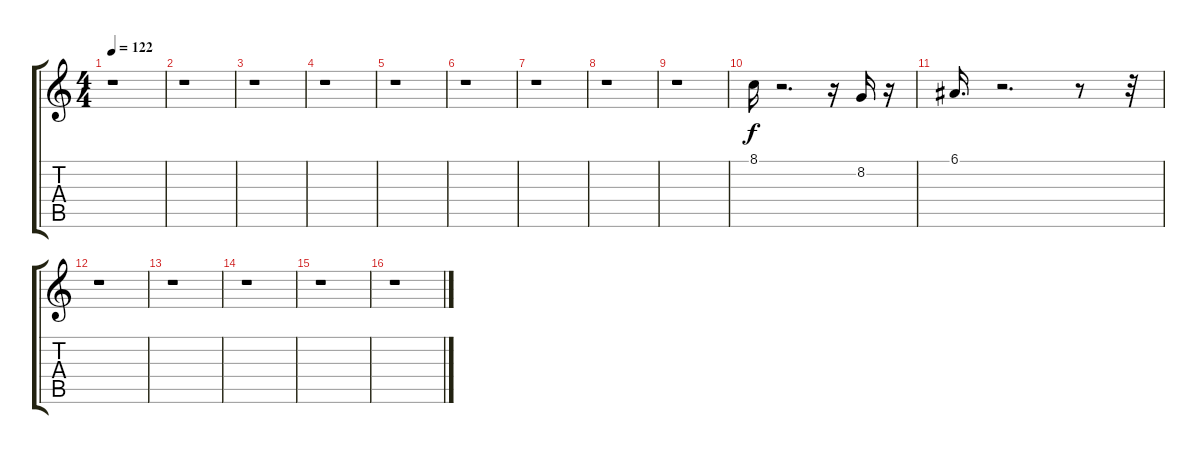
\track "" {instrument orchestrahit}
\staff {score tabs}
\tuning (E4 B3 G3 D3 A2 E2) {hide}
\ts (4 4)
\tempo 122
\clef g2
\ks c
r.1{dy f} |
r.1 |
r.1 |
r.1 |
r.1 |
r.1 |
r.1 |
r.1 |
r.1 |
8.1.16 r.2{d} r.16 8.2.16 r.16 |
6.1.16{d} r.2{d} r.8 r.32 |
r.1 |
r.1 |
r.1 |
r.1 |
r.1
